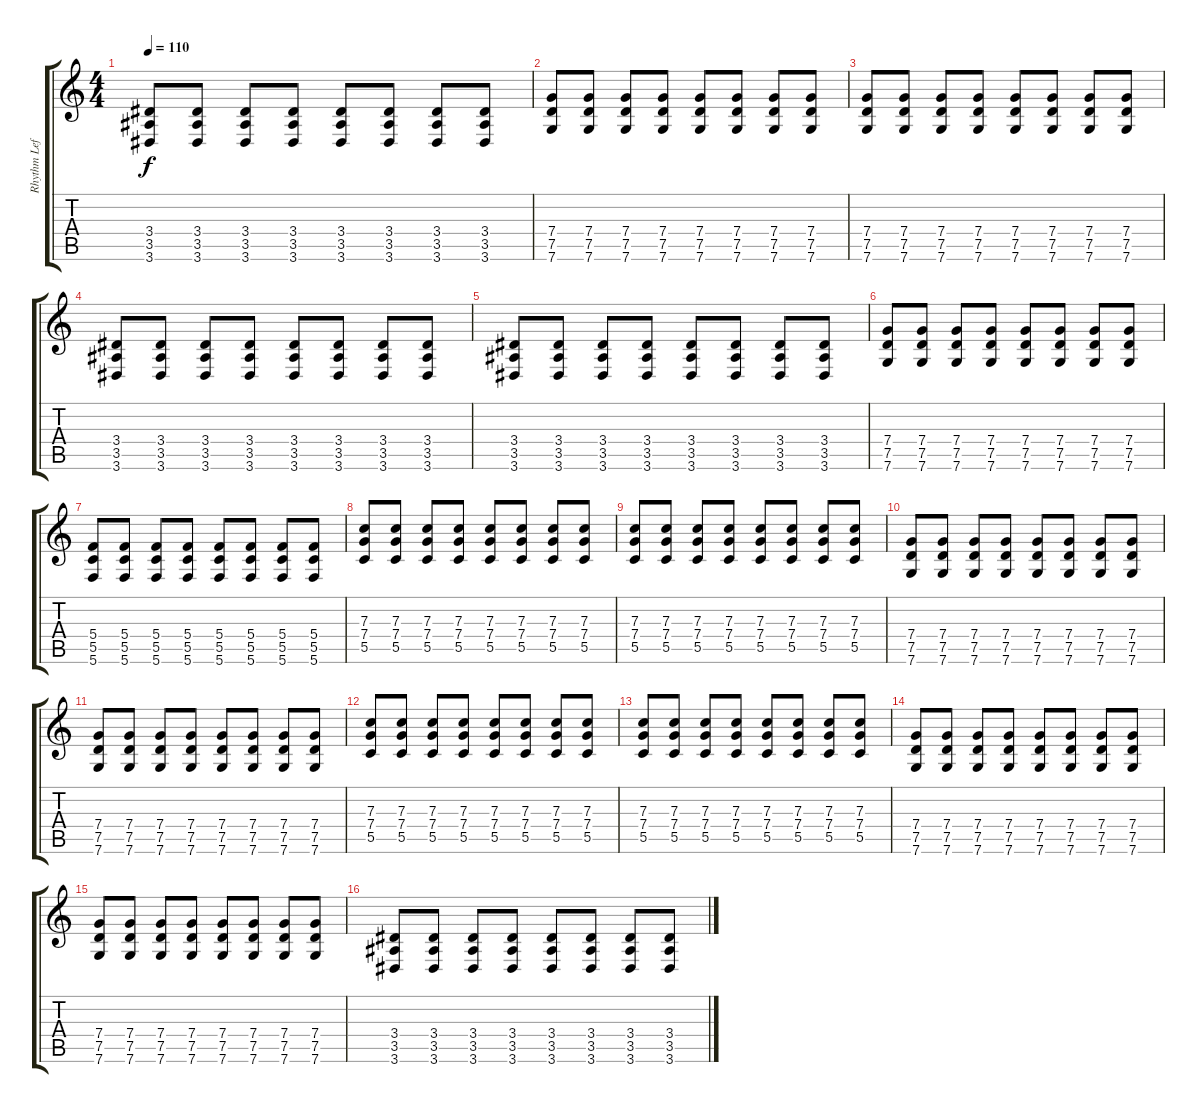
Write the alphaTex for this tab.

\track ("Rhythm Left" "Rhythm Lef") {instrument distortionguitar}
\staff {score tabs}
\tuning (D4 A3 F3 C3 G2 C2) {hide}
\ts (4 4)
\tempo 110
\clef g2
\ks c
(3.4 3.5 3.6).8{dy f} (3.4 3.5 3.6).8 (3.4 3.5 3.6).8 (3.4 3.5 3.6).8 (3.4 3.5 3.6).8 (3.4 3.5 3.6).8 (3.4 3.5 3.6).8 (3.4 3.5 3.6).8 |
(7.4 7.5 7.6).8 (7.4 7.5 7.6).8 (7.4 7.5 7.6).8 (7.4 7.5 7.6).8 (7.4 7.5 7.6).8 (7.4 7.5 7.6).8 (7.4 7.5 7.6).8 (7.4 7.5 7.6).8 |
(7.4 7.5 7.6).8 (7.4 7.5 7.6).8 (7.4 7.5 7.6).8 (7.4 7.5 7.6).8 (7.4 7.5 7.6).8 (7.4 7.5 7.6).8 (7.4 7.5 7.6).8 (7.4 7.5 7.6).8 |
(3.4 3.5 3.6).8 (3.4 3.5 3.6).8 (3.4 3.5 3.6).8 (3.4 3.5 3.6).8 (3.4 3.5 3.6).8 (3.4 3.5 3.6).8 (3.4 3.5 3.6).8 (3.4 3.5 3.6).8 |
(3.4 3.5 3.6).8 (3.4 3.5 3.6).8 (3.4 3.5 3.6).8 (3.4 3.5 3.6).8 (3.4 3.5 3.6).8 (3.4 3.5 3.6).8 (3.4 3.5 3.6).8 (3.4 3.5 3.6).8 |
(7.4 7.5 7.6).8 (7.4 7.5 7.6).8 (7.4 7.5 7.6).8 (7.4 7.5 7.6).8 (7.4 7.5 7.6).8 (7.4 7.5 7.6).8 (7.4 7.5 7.6).8 (7.4 7.5 7.6).8 |
(5.4 5.5 5.6).8 (5.4 5.5 5.6).8 (5.4 5.5 5.6).8 (5.4 5.5 5.6).8 (5.4 5.5 5.6).8 (5.4 5.5 5.6).8 (5.4 5.5 5.6).8 (5.4 5.5 5.6).8 |
(7.3 7.4 5.5).8 (7.3 7.4 5.5).8 (7.3 7.4 5.5).8 (7.3 7.4 5.5).8 (7.3 7.4 5.5).8 (7.3 7.4 5.5).8 (7.3 7.4 5.5).8 (7.3 7.4 5.5).8 |
(7.3 7.4 5.5).8 (7.3 7.4 5.5).8 (7.3 7.4 5.5).8 (7.3 7.4 5.5).8 (7.3 7.4 5.5).8 (7.3 7.4 5.5).8 (7.3 7.4 5.5).8 (7.3 7.4 5.5).8 |
(7.4 7.5 7.6).8 (7.4 7.5 7.6).8 (7.4 7.5 7.6).8 (7.4 7.5 7.6).8 (7.4 7.5 7.6).8 (7.4 7.5 7.6).8 (7.4 7.5 7.6).8 (7.4 7.5 7.6).8 |
(7.4 7.5 7.6).8 (7.4 7.5 7.6).8 (7.4 7.5 7.6).8 (7.4 7.5 7.6).8 (7.4 7.5 7.6).8 (7.4 7.5 7.6).8 (7.4 7.5 7.6).8 (7.4 7.5 7.6).8 |
(7.3 7.4 5.5).8 (7.3 7.4 5.5).8 (7.3 7.4 5.5).8 (7.3 7.4 5.5).8 (7.3 7.4 5.5).8 (7.3 7.4 5.5).8 (7.3 7.4 5.5).8 (7.3 7.4 5.5).8 |
(7.3 7.4 5.5).8 (7.3 7.4 5.5).8 (7.3 7.4 5.5).8 (7.3 7.4 5.5).8 (7.3 7.4 5.5).8 (7.3 7.4 5.5).8 (7.3 7.4 5.5).8 (7.3 7.4 5.5).8 |
(7.4 7.5 7.6).8 (7.4 7.5 7.6).8 (7.4 7.5 7.6).8 (7.4 7.5 7.6).8 (7.4 7.5 7.6).8 (7.4 7.5 7.6).8 (7.4 7.5 7.6).8 (7.4 7.5 7.6).8 |
(7.4 7.5 7.6).8 (7.4 7.5 7.6).8 (7.4 7.5 7.6).8 (7.4 7.5 7.6).8 (7.4 7.5 7.6).8 (7.4 7.5 7.6).8 (7.4 7.5 7.6).8 (7.4 7.5 7.6).8 |
(3.4 3.5 3.6).8 (3.4 3.5 3.6).8 (3.4 3.5 3.6).8 (3.4 3.5 3.6).8 (3.4 3.5 3.6).8 (3.4 3.5 3.6).8 (3.4 3.5 3.6).8 (3.4 3.5 3.6).8
